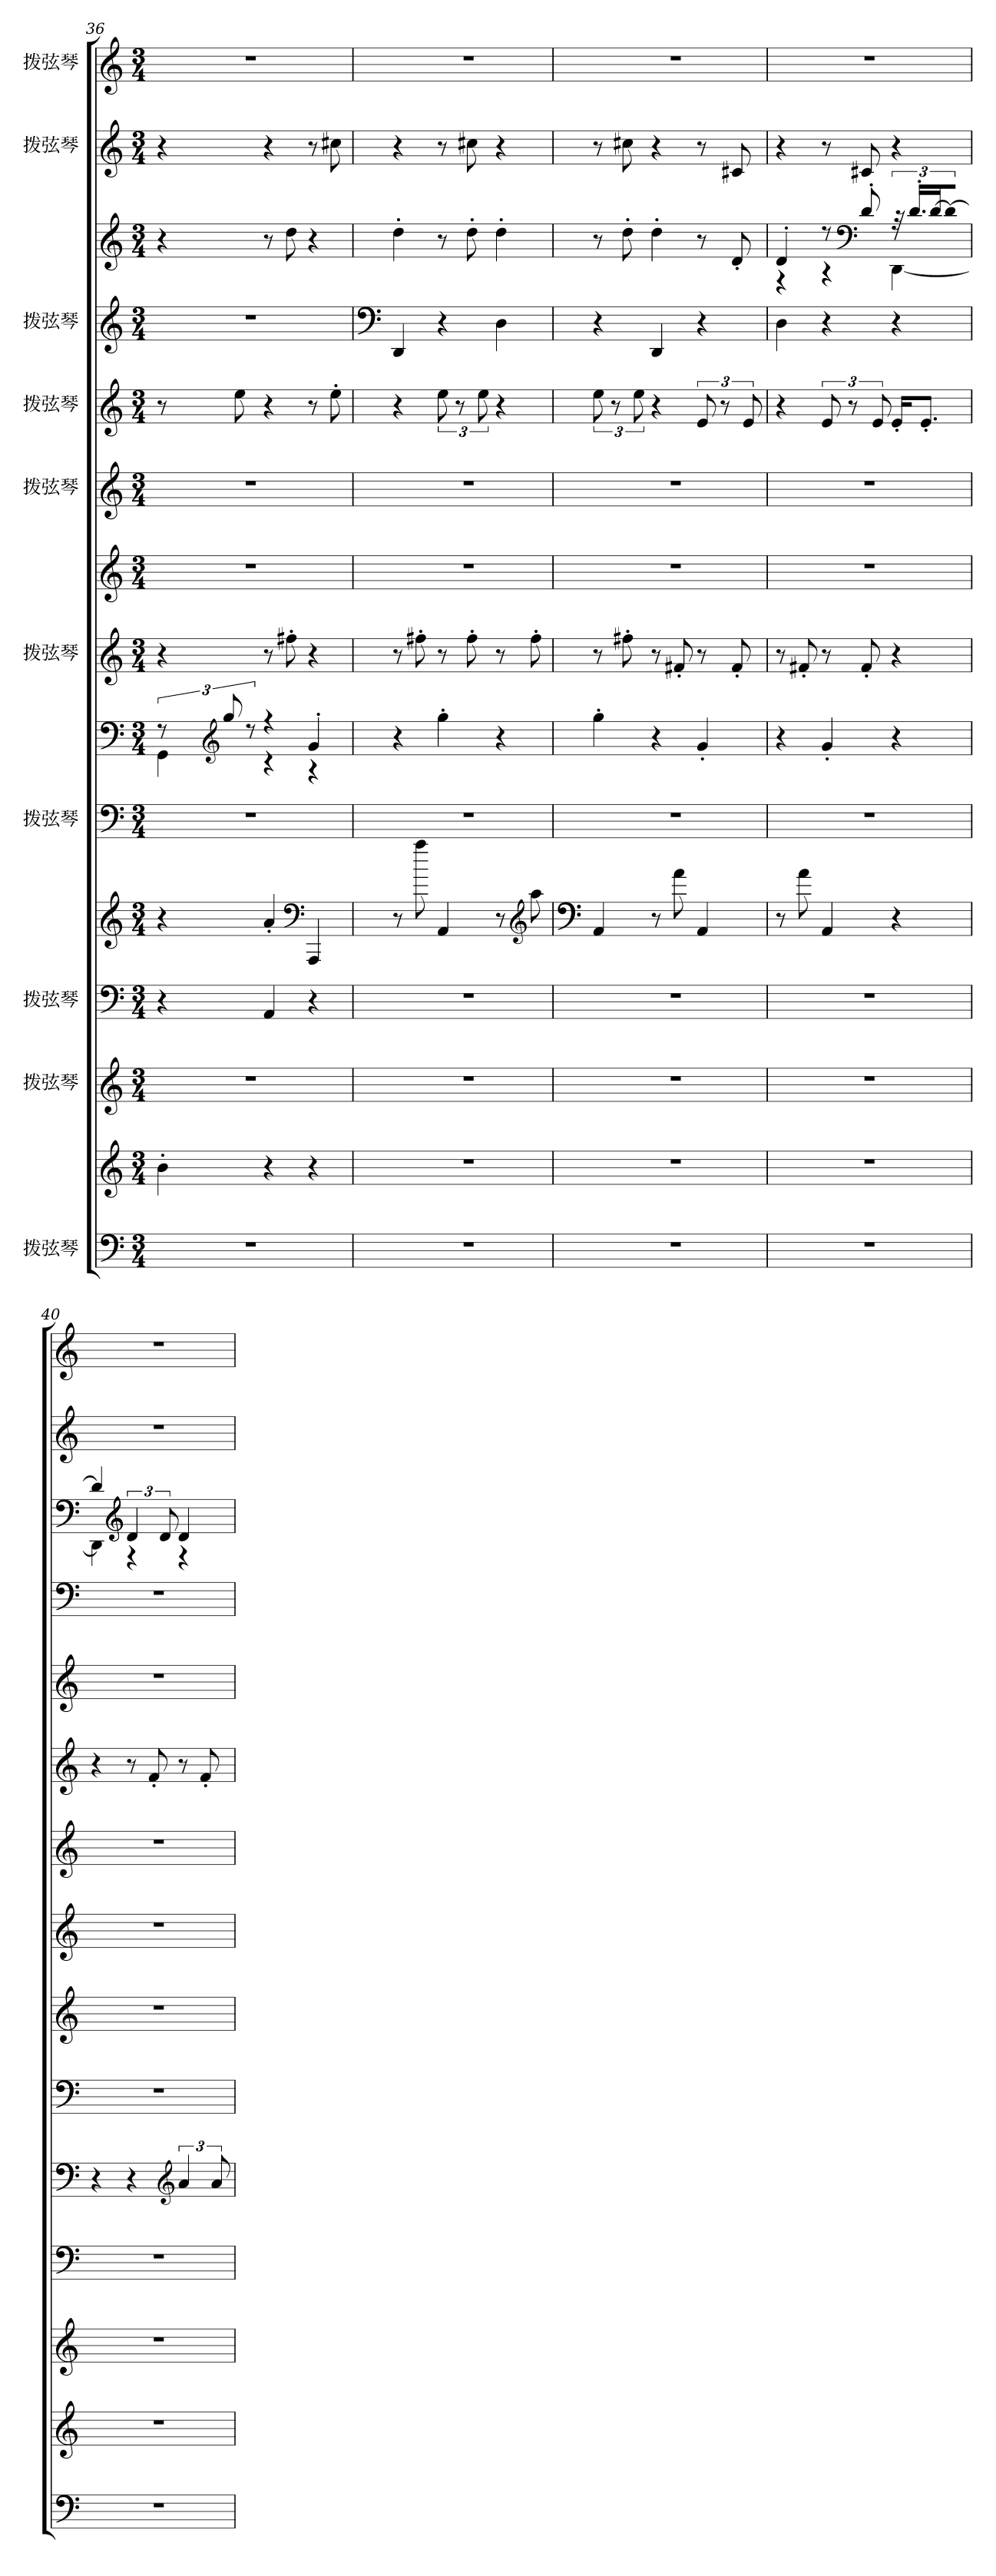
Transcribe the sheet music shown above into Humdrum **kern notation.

**kern	**kern	**kern	**kern	**kern	**kern	**kern	**kern	**kern	**kern	**kern	**kern	**kern	**kern	**kern
*part10	*part10	*part9	*part8	*part8	*part7	*part7	*part6	*part6	*part5	*part4	*part3	*part3	*part2	*part1
*staff15	*staff14	*staff13	*staff12	*staff11	*staff10	*staff9	*staff8	*staff7	*staff6	*staff5	*staff4	*staff3	*staff2	*staff1
*I"拨弦琴	*	*I"拨弦琴	*I"拨弦琴	*	*I"拨弦琴	*	*I"拨弦琴	*	*I"拨弦琴	*I"拨弦琴	*I"拨弦琴	*	*I"拨弦琴	*I"拨弦琴
*clefF4	*clefG2	*clefG2	*clefF4	*clefG2	*clefF4	*clefF4	*clefG2	*clefG2	*clefG2	*clefG2	*clefG2	*clefG2	*clefG2	*clefG2
*k[]	*k[]	*k[]	*k[]	*k[]	*k[]	*k[]	*k[]	*k[]	*k[]	*k[]	*k[]	*k[]	*k[]	*k[]
*M3/4	*M3/4	*M3/4	*M3/4	*M3/4	*M3/4	*M3/4	*M3/4	*M3/4	*M3/4	*M3/4	*M3/4	*M3/4	*M3/4	*M3/4
=36	=36	=36	=36	=36	=36	=36	=36	=36	=36	=36	=36	=36	=36	=36
*	*	*	*	*	*	*^	*	*	*	*	*	*	*	*
2.r	4b'\	2.r	4r	4r	2.r	12r	4GG\	4r	2.r	2.r	8r	2.r	4r	4r	2.r
*	*	*	*	*	*	*clefG2	*	*	*	*	*	*	*	*	*
.	.	.	.	.	.	12gg/	.	.	.	.	.	.	.	.	.
.	.	.	.	.	.	.	.	.	.	.	8ee\	.	.	.	.
.	.	.	.	.	.	12r	.	.	.	.	.	.	.	.	.
.	4r	.	4AA/	4a'/	.	4r	4r	8r	.	.	4r	.	8r	4r	.
.	.	.	.	.	.	.	.	8ff#X'\	.	.	.	.	8dd\	.	.
*	*	*	*	*clefF4	*	*	*	*	*	*	*	*	*	*	*
.	4r	.	4r	4AAA/	.	4g'/	4r	4r	.	.	8r	.	4r	8r	.
.	.	.	.	.	.	.	.	.	.	.	8ee'\	.	.	8cc#X\	.
*	*	*	*	*	*	*v	*v	*	*	*	*	*	*	*	*
=37	=37	=37	=37	=37	=37	=37	=37	=37	=37	=37	=37	=37	=37	=37
*	*	*	*	*	*	*	*	*	*	*	*clefF4	*	*	*
2.r	2.r	2.r	2.r	8r	2.r	4r	8r	2.r	2.r	4r	4DD/	4dd'\	4r	2.r
.	.	.	.	8aa\	.	.	8ff#X'\	.	.	.	.	.	.	.
.	.	.	.	4AA/	.	4gg'\	8r	.	.	12ee\	4r	8r	8r	.
.	.	.	.	.	.	.	.	.	.	12r	.	.	.	.
.	.	.	.	.	.	.	8ff#'\	.	.	.	.	8dd'\	8cc#X\	.
.	.	.	.	.	.	.	.	.	.	12ee\	.	.	.	.
.	.	.	.	8r	.	4r	8r	.	.	4r	4D\	4dd'\	4r	.
*	*	*	*	*clefG2	*	*	*	*	*	*	*	*	*	*
.	.	.	.	8aa\	.	.	8ff#'\	.	.	.	.	.	.	.
!!LO:PB:g=z
=38	=38	=38	=38	=38	=38	=38	=38	=38	=38	=38	=38	=38	=38	=38
*	*	*	*	*clefF4	*	*	*	*	*	*	*	*	*	*
2.r	2.r	2.r	2.r	4AA/	2.r	4gg'\	8r	2.r	2.r	12ee\	4r	8r	8r	2.r
.	.	.	.	.	.	.	.	.	.	12r	.	.	.	.
.	.	.	.	.	.	.	8ff#X'\	.	.	.	.	8dd'\	8cc#X\	.
.	.	.	.	.	.	.	.	.	.	12ee\	.	.	.	.
.	.	.	.	8r	.	4r	8r	.	.	4r	4DD/	4dd'\	4r	.
.	.	.	.	8a\	.	.	8f#X'/	.	.	.	.	.	.	.
.	.	.	.	4AA/	.	4g'/	8r	.	.	12e/	4r	8r	8r	.
.	.	.	.	.	.	.	.	.	.	12r	.	.	.	.
.	.	.	.	.	.	.	8f#'/	.	.	.	.	8d'/	8c#X/	.
.	.	.	.	.	.	.	.	.	.	12e/	.	.	.	.
=39	=39	=39	=39	=39	=39	=39	=39	=39	=39	=39	=39	=39	=39	=39
*	*	*	*	*	*	*	*	*	*	*	*	*^	*	*
2.r	2.r	2.r	2.r	8r	2.r	4r	8r	2.r	2.r	4r	4D\	4d'/	4r	4r	2.r
.	.	.	.	8a\	.	.	8f#X'/	.	.	.	.	.	.	.	.
.	.	.	.	4AA/	.	4g'/	8r	.	.	12e/	4r	8r	4r	8r	.
.	.	.	.	.	.	.	.	.	.	12r	.	.	.	.	.
*	*	*	*	*	*	*	*	*	*	*	*	*clefF4	*	*	*
.	.	.	.	.	.	.	8f#'/	.	.	.	.	8d'/	.	8c#X/	.
.	.	.	.	.	.	.	.	.	.	12e/	.	.	.	.	.
.	.	.	.	4r	.	4r	4r	.	.	16e'/KL	4r	48r	[4DD\	4r	.
.	.	.	.	.	.	.	.	.	.	.	.	24.d'/LL	.	.	.
.	.	.	.	.	.	.	.	.	.	8.e'/J	.	.	.	.	.
.	.	.	.	.	.	.	.	.	.	.	.	[24d/J	.	.	.
.	.	.	.	.	.	.	.	.	.	.	.	8d/J_	.	.	.
=40	=40	=40	=40	=40	=40	=40	=40	=40	=40	=40	=40	=40	=40	=40	=40
2.r	2.r	2.r	2.r	4r	2.r	2.r	2.r	2.r	4r	2.r	2.r	4d/]	4DD\]	2.r	2.r
*	*	*	*	*	*	*	*	*	*	*	*	*clefG2	*	*	*
.	.	.	.	4r	.	.	.	.	8r	.	.	6d/	4r	.	.
.	.	.	.	.	.	.	.	.	8f'/	.	.	.	.	.	.
.	.	.	.	.	.	.	.	.	.	.	.	12d/	.	.	.
*	*	*	*	*clefG2	*	*	*	*	*	*	*	*	*	*	*
.	.	.	.	6a/	.	.	.	.	8r	.	.	4d/	4r	.	.
.	.	.	.	.	.	.	.	.	8f'/	.	.	.	.	.	.
.	.	.	.	12a/	.	.	.	.	.	.	.	.	.	.	.
*	*	*	*	*	*	*	*	*	*	*	*	*v	*v	*	*
=	=	=	=	=	=	=	=	=	=	=	=	=	=	=
*-	*-	*-	*-	*-	*-	*-	*-	*-	*-	*-	*-	*-	*-	*-
